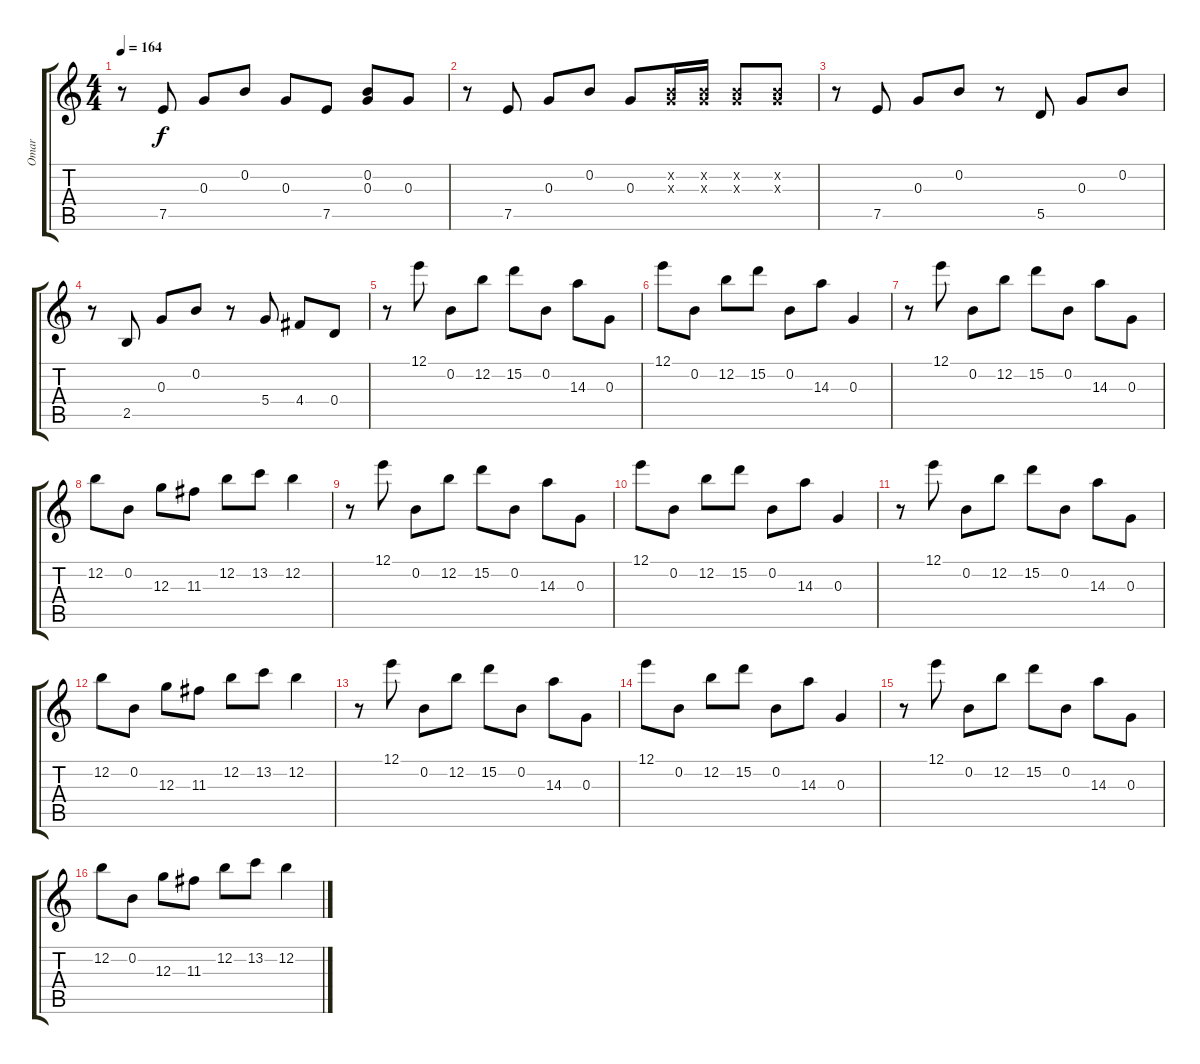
\track ("Omar" "Omar") {instrument overdrivenguitar}
\staff {score tabs}
\tuning (E4 B3 G3 D3 A2 E2) {hide}
\ts (4 4)
\tempo 164
\clef g2
\ks c
r.8{dy f} 7.5.8 0.3.8 0.2.8 0.3.8 7.5.8 (0.2 0.3).8 0.3.8 |
r.8 7.5.8 0.3.8 0.2.8 0.3.8 (0.2{x} 0.3{x}).16 (0.2{x} 0.3{x}).16 (0.2{x} 0.3{x}).8 (0.2{x} 0.3{x}).8 |
r.8 7.5.8 0.3.8 0.2.8 r.8 5.5.8 0.3.8 0.2.8 |
r.8 2.5.8 0.3.8 0.2.8 r.8 5.4.8 4.4.8 0.4.8 |
r.8{ot 15mb} 12.1.8 0.2.8 12.2.8 15.2.8 0.2.8 14.3.8 0.3.8 |
12.1.8 0.2.8 12.2.8 15.2.8 0.2.8 14.3.8 0.3.4 |
r.8 12.1.8 0.2.8 12.2.8 15.2.8 0.2.8 14.3.8 0.3.8 |
12.2.8 0.2.8 12.3.8 11.3.8 12.2.8 13.2.8 12.2.4 |
r.8{ot 15mb} 12.1.8 0.2.8 12.2.8 15.2.8 0.2.8 14.3.8 0.3.8 |
12.1.8 0.2.8 12.2.8 15.2.8 0.2.8 14.3.8 0.3.4 |
r.8 12.1.8 0.2.8 12.2.8 15.2.8 0.2.8 14.3.8 0.3.8 |
12.2.8 0.2.8 12.3.8 11.3.8 12.2.8 13.2.8 12.2.4 |
r.8{ot 15mb} 12.1.8 0.2.8 12.2.8 15.2.8 0.2.8 14.3.8 0.3.8 |
12.1.8 0.2.8 12.2.8 15.2.8 0.2.8 14.3.8 0.3.4 |
r.8 12.1.8 0.2.8 12.2.8 15.2.8 0.2.8 14.3.8 0.3.8 |
12.2.8 0.2.8 12.3.8 11.3.8 12.2.8 13.2.8 12.2.4
